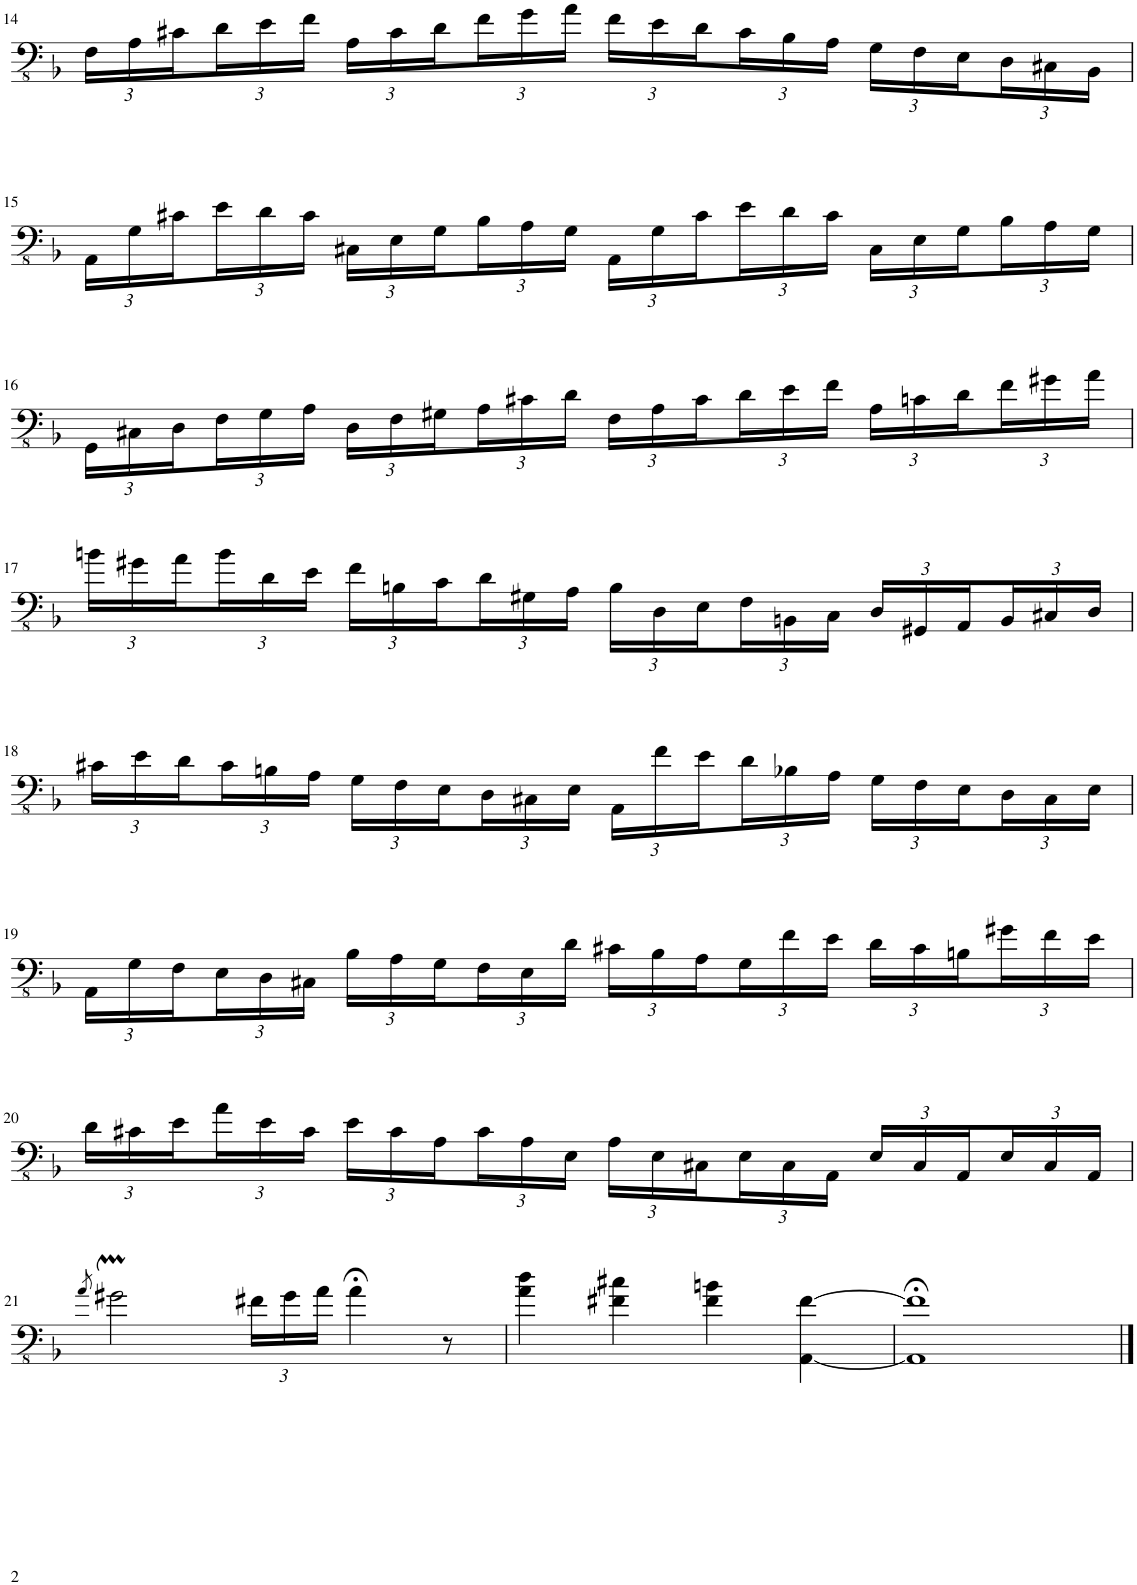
**kern
*part1
*staff1
*I"Electric Bass
*I'El. B.
!!LO:PB:g=z
*clefFv4
*k[b-]
*M4/4
*Xbrackettup
=14
24FF\LL
24AA\
24C#X\
24D\
24E\
24F\JJ
24AA\LL
24C#\
24D\
24F\
24G\
24A\JJ
24F\LL
24E\
24D\
24C#\
24BB-\
24AA\JJ
24GG\LL
24FF\
24EE\
24DD\
24CC#X\
24BBB-\JJ
!!LO:LB:g=z
=15
24AAA\LL
24GG\
24C#X\
24E\
24D\
24C#\JJ
24CC#X\LL
24EE\
24GG\
24BB-\
24AA\
24GG\JJ
24AAA\LL
24GG\
24C#\
24E\
24D\
24C#\JJ
24CC#\LL
24EE\
24GG\
24BB-\
24AA\
24GG\JJ
!!LO:LB:g=z
=16
24GGG\LL
24CC#X\
24DD\
24FF\
24GG\
24AA\JJ
24DD\LL
24FF\
24GG#X\
24AA\
24C#X\
24D\JJ
24FF\LL
24AA\
24C#\
24D\
24E\
24F\JJ
24AA\LL
24Cn\
24D\
24F\
24G#X\
24A\JJ
!!LO:LB:g=z
=17
24Bn\LL
24G#X\
24A\
24B\
24D\
24E\JJ
24F\LL
24BBn\
24C\
24D\
24GG#X\
24AA\JJ
24BB\LL
24DD\
24EE\
24FF\
24BBBn\
24CC\JJ
24DD/LL
24GGG#X/
24AAA/
24BBB/
24CC#X/
24DD/JJ
!!LO:LB:g=z
=18
24C#X\LL
24E\
24D\
24C#\
24BBn\
24AA\JJ
24GG\LL
24FF\
24EE\
24DD\
24CC#X\
24EE\JJ
24AAA\LL
24F\
24E\
24D\
24BB-X\
24AA\JJ
24GG\LL
24FF\
24EE\
24DD\
24CC#\
24EE\JJ
!!LO:LB:g=z
=19
24AAA\LL
24GG\
24FF\
24EE\
24DD\
24CC#X\JJ
24BB-\LL
24AA\
24GG\
24FF\
24EE\
24D\JJ
24C#X\LL
24BB-\
24AA\
24GG\
24F\
24E\JJ
24D\LL
24C#\
24BBn\
24G#X\
24F\
24E\JJ
!!LO:LB:g=z
=20
24D\LL
24C#X\
24E\
24A\
24E\
24C#\JJ
24E\LL
24C#\
24AA\
24C#\
24AA\
24EE\JJ
24AA\LL
24EE\
24CC#X\
24EE\
24CC#\
24AAA\JJ
24EE/LL
24CC#/
24AAA/
24EE/
24CC#/
24AAA/JJ
!!LO:LB:g=z
=21
8qA/
2G#Xm\
24F#X\LL
24G#\
24A\JJ
4A;<\
8r
=22
4A\ 4d\
4F#X\ 4c#X\
4F#\ 4Bn\
[4AAA\ [4F#\
=23
1AAA];< 1F#];<
==
*-
